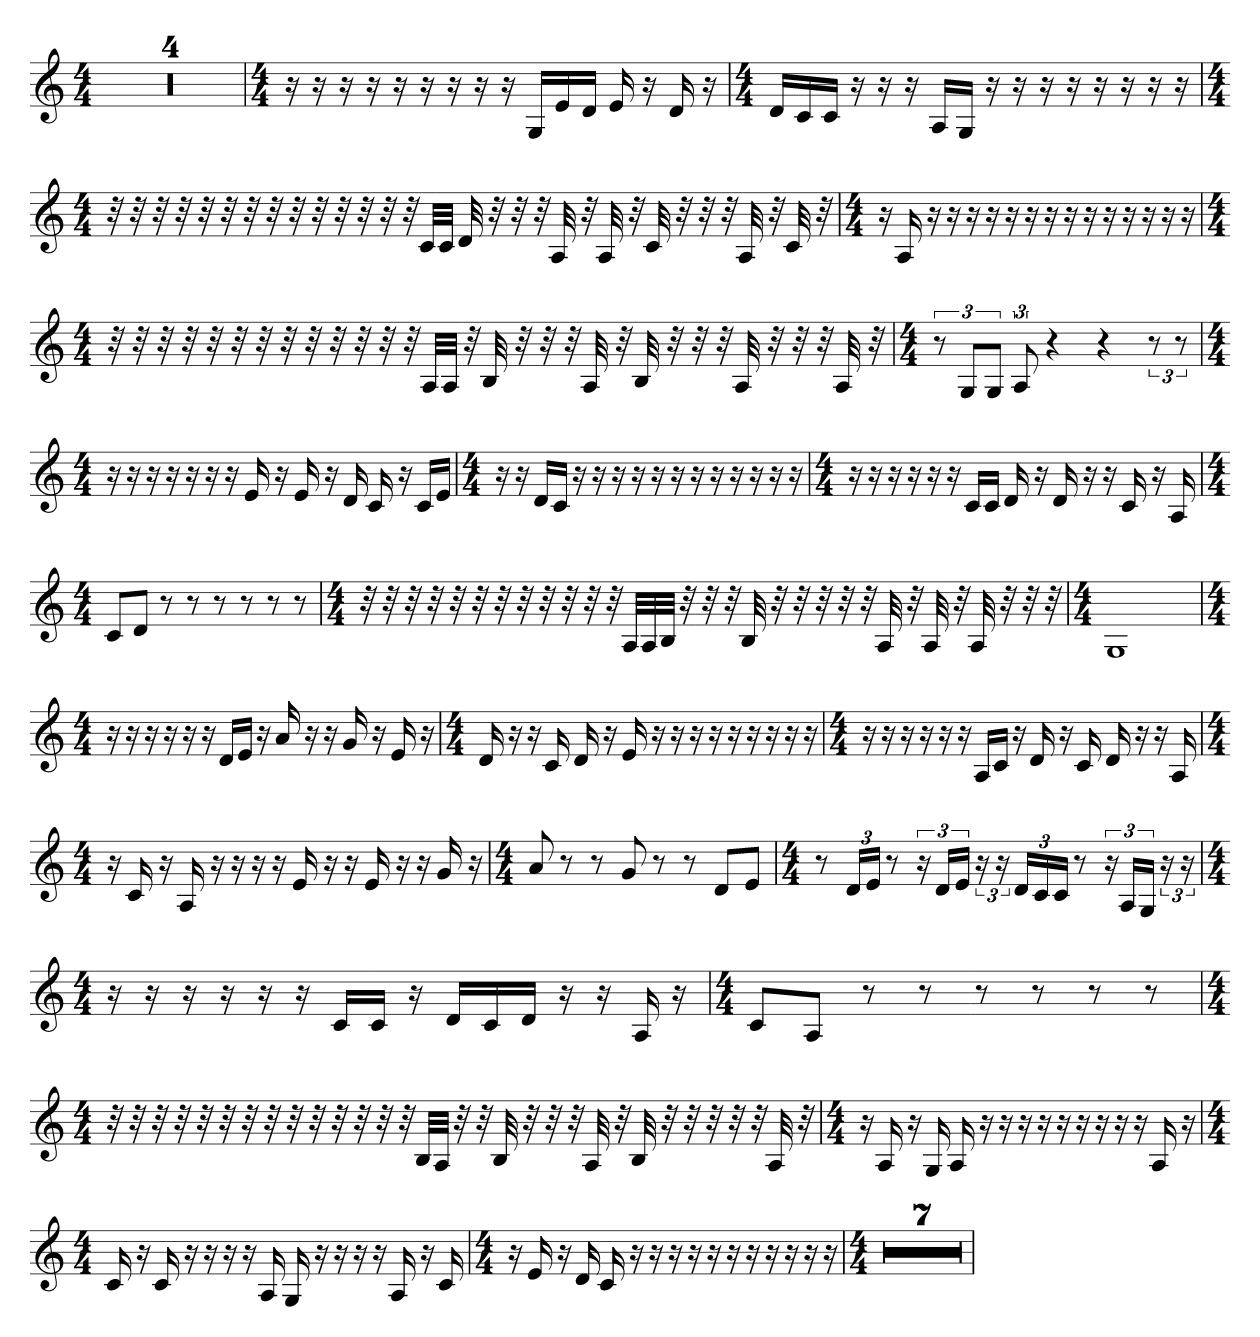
**kern
*part1
*staff1
*M4/4
=
1r
=
*M4/4
1r
=
*M4/4
1r
=
*M4/4
1r
=
*M4/4
16r
16r
16r
16r
16r
16r
16r
16r
16r
16GLL
16e
16dJJ
16e
16r
16d
16r
=
*M4/4
16dLL
16c
16cJJ
16r
16r
16r
16ALL
16GJJ
16r
16r
16r
16r
16r
16r
16r
16r
=
*M4/4
32r
32r
32r
32r
32r
32r
32r
32r
32r
32r
32r
32r
32r
32r
32cLLL
32cJJJ
32d
32r
32r
32r
32A
32r
32A
32r
32c
32r
32r
32r
32A
32r
32c
32r
=
*M4/4
16r
16A
16r
16r
16r
16r
16r
16r
16r
16r
16r
16r
16r
16r
16r
16r
=
*M4/4
32r
32r
32r
32r
32r
32r
32r
32r
32r
32r
32r
32r
32r
32ALLL
32AJJJ
32r
32B
32r
32r
32r
32A
32r
32B
32r
32r
32r
32A
32r
32r
32r
32A
32r
=
*M4/4
12r
12GL
12GJ
12A
4r
4r
12r
12r
=
*M4/4
16r
16r
16r
16r
16r
16r
16r
16e
16r
16e
16r
16d
16c
16r
16cLL
16eJJ
=
*M4/4
16r
16r
16dLL
16cJJ
16r
16r
16r
16r
16r
16r
16r
16r
16r
16r
16r
16r
=
*M4/4
16r
16r
16r
16r
16r
16r
16cLL
16cJJ
16d
16r
16d
16r
16r
16c
16r
16A
=
*M4/4
8cL
8dJ
8r
8r
8r
8r
8r
8r
=
*M4/4
32r
32r
32r
32r
32r
32r
32r
32r
32r
32r
32r
32r
32ALLL
32A
32BJJJ
32r
32r
32r
32B
32r
32r
32r
32r
32r
32A
32r
32A
32r
32A
32r
32r
32r
=
*M4/4
1G
=
*M4/4
16r
16r
16r
16r
16r
16r
16dLL
16eJJ
16r
16a
16r
16r
16g
16r
16e
16r
=
*M4/4
16d
16r
16r
16c
16d
16r
16e
16r
16r
16r
16r
16r
16r
16r
16r
16r
=
*M4/4
16r
16r
16r
16r
16r
16r
16ALL
16cJJ
16r
16d
16r
16c
16d
16r
16r
16A
=
*M4/4
16r
16c
16r
16A
16r
16r
16r
16r
16e
16r
16r
16e
16r
16r
16g
16r
=
*M4/4
8a
8r
8r
8g
8r
8r
8dL
8eJ
=
*M4/4
8r
24dLL
24eJJ
8r
24r
24dLL
24eJJ
24r
24r
24dLL
24c
24cJJ
8r
24r
24ALL
24GJJ
24r
24r
=
*M4/4
16r
16r
16r
16r
16r
16r
16cLL
16cJJ
16r
16dLL
16c
16dJJ
16r
16r
16A
16r
=
*M4/4
8cL
8AJ
8r
8r
8r
8r
8r
8r
=
*M4/4
32r
32r
32r
32r
32r
32r
32r
32r
32r
32r
32r
32r
32r
32r
32BLLL
32AJJJ
32r
32r
32B
32r
32r
32r
32A
32r
32B
32r
32r
32r
32r
32r
32A
32r
=
*M4/4
16r
16A
16r
16G
16A
16r
16r
16r
16r
16r
16r
16r
16r
16r
16A
16r
=
*M4/4
16c
16r
16c
16r
16r
16r
16r
16A
16G
16r
16r
16r
16r
16A
16r
16c
=
*M4/4
16r
16e
16r
16d
16c
16r
16r
16r
16r
16r
16r
16r
16r
16r
16r
16r
=
*M4/4
1r
=
*M4/4
1r
=
*M4/4
1r
=
*M4/4
1r
=
*M4/4
1r
=
*M4/4
1r
=
*M4/4
1r
=
*-
